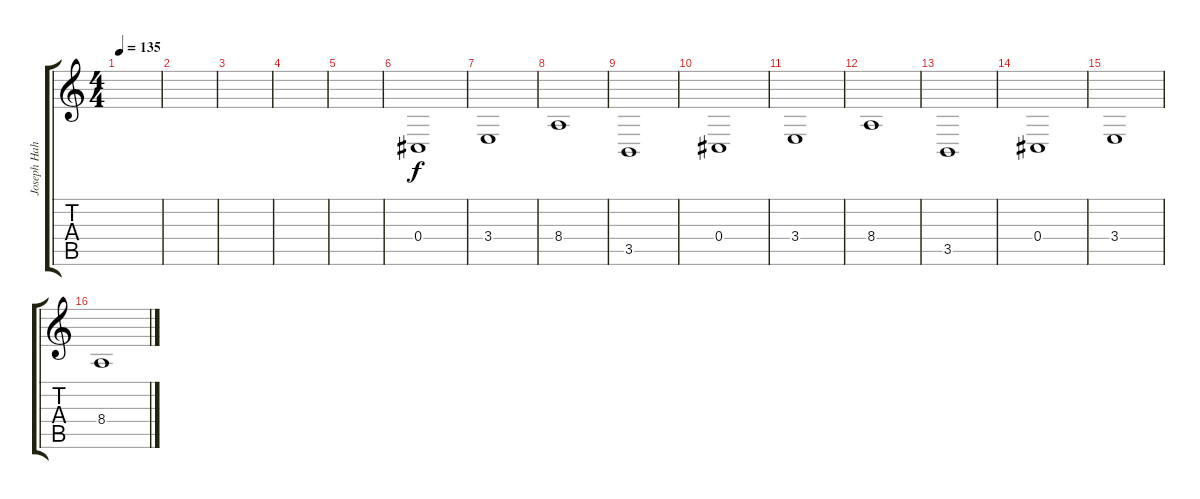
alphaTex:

\track ("Joseph Hahn (Sampler 2)" "Joseph Hah") {instrument stringensemble1}
\staff {score tabs}
\tuning (Eb4 Bb3 Gb3 Db3 Ab2 Db2) {hide}
\ts (4 4)
\tempo 135
\clef g2
\ks c
|
|
|
|
|
0.4.1 |
3.4.1 |
8.4.1 |
3.5.1 |
0.4.1 |
3.4.1 |
8.4.1 |
3.5.1 |
0.4.1 |
3.4.1 |
8.4.1
